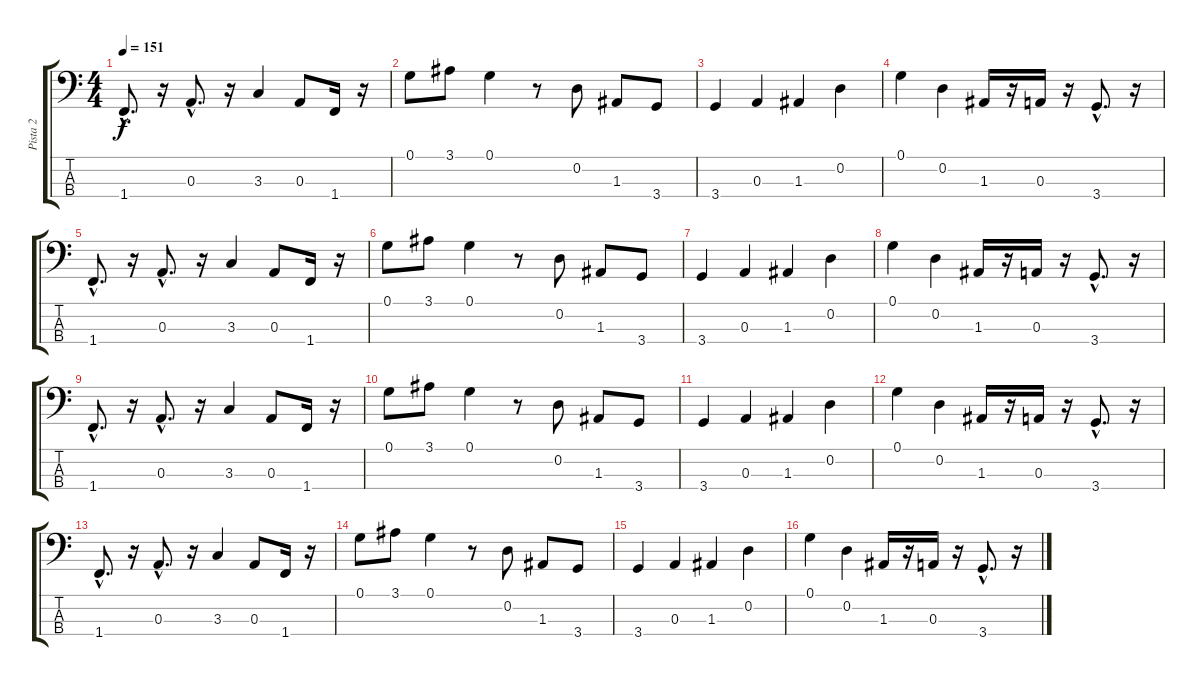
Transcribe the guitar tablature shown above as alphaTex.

\track ("Pista 2" "Pista 2") {instrument slapbass2}
\staff {score tabs}
\tuning (G2 D2 A1 E1) {hide}
\ts (4 4)
\tempo 151
\clef f4
\ks c
1.4{hac}.8{d dy f} r.16 0.3{hac}.8{d} r.16 3.3.4 0.3.8 1.4.16 r.16 |
0.1.8 3.1.8 0.1.4 r.8 0.2.8 1.3.8 3.4.8 |
3.4.4 0.3.4 1.3.4 0.2.4 |
0.1.4 0.2.4 1.3.16 r.16 0.3.16 r.16 3.4{hac}.8{d} r.16 |
1.4{hac}.8{d} r.16 0.3{hac}.8{d} r.16 3.3.4 0.3.8 1.4.16 r.16 |
0.1.8 3.1.8 0.1.4 r.8 0.2.8 1.3.8 3.4.8 |
3.4.4 0.3.4 1.3.4 0.2.4 |
0.1.4 0.2.4 1.3.16 r.16 0.3.16 r.16 3.4{hac}.8{d} r.16 |
1.4{hac}.8{d} r.16 0.3{hac}.8{d} r.16 3.3.4 0.3.8 1.4.16 r.16 |
0.1.8 3.1.8 0.1.4 r.8 0.2.8 1.3.8 3.4.8 |
3.4.4 0.3.4 1.3.4 0.2.4 |
0.1.4 0.2.4 1.3.16 r.16 0.3.16 r.16 3.4{hac}.8{d} r.16 |
1.4{hac}.8{d} r.16 0.3{hac}.8{d} r.16 3.3.4 0.3.8 1.4.16 r.16 |
0.1.8 3.1.8 0.1.4 r.8 0.2.8 1.3.8 3.4.8 |
3.4.4 0.3.4 1.3.4 0.2.4 |
0.1.4 0.2.4 1.3.16 r.16 0.3.16 r.16 3.4{hac}.8{d} r.16
